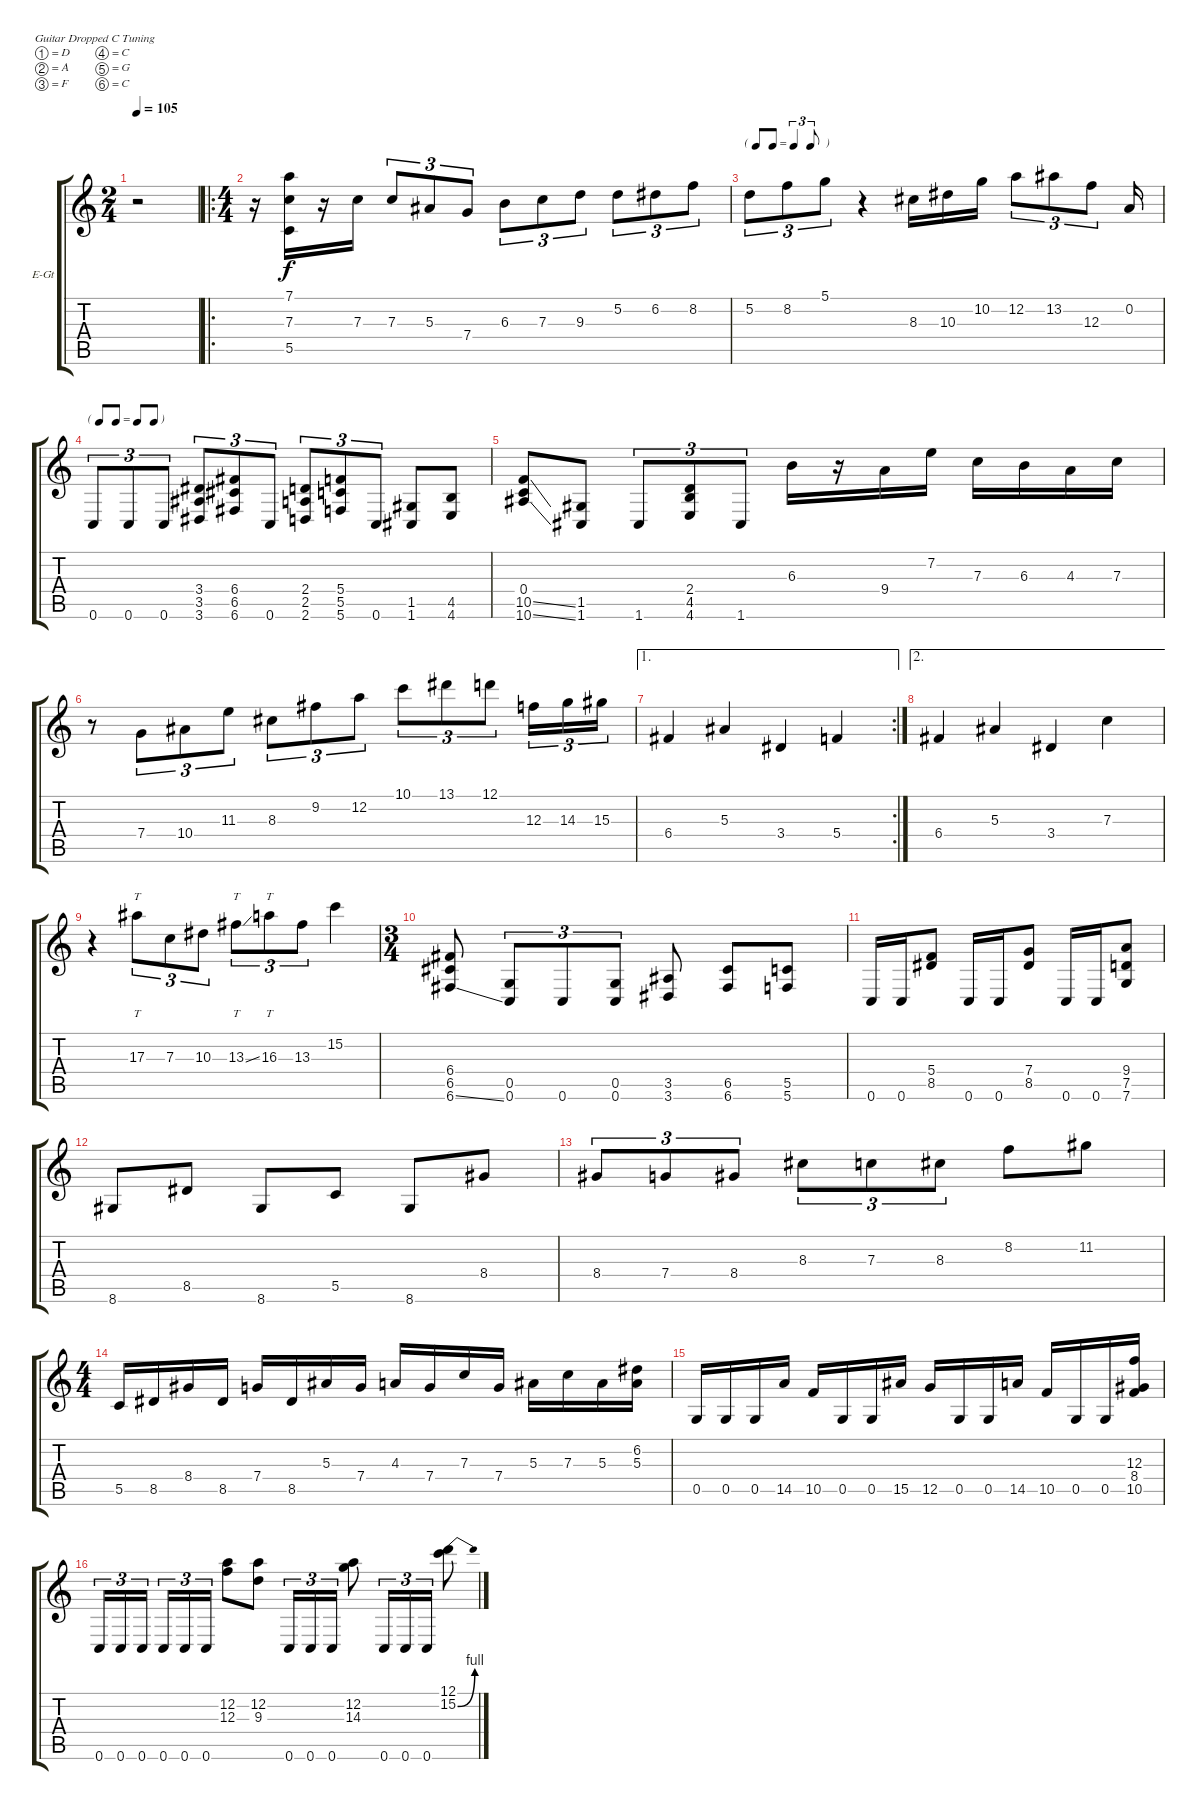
\bracketExtendMode groupsimilarinstruments
\firstSystemTrackNameOrientation horizontal
\otherSystemsTrackNameOrientation horizontal
\track ("Brendan" "E-Gt") {instrument distortionguitar}
\staff {score tabs}
\tuning (D4 A3 F3 C3 G2 C2)
\ts (2 4)
\beaming (8 2 2 2 2)
\tempo 105
\clef g2
\ks c
r.2{dy f instrument distortionguitar} |
\ro
\ts (4 4)
\beaming (8 2 2 2 2)
r.16 (7.1 7.3 5.5).16 r.16{beam split} 7.3.16 7.3.8{tu (3 2)} 5.3.8{tu (3 2)} 7.4.8{tu (3 2)} 6.3.8{tu (3 2)} 7.3.8{tu (3 2)} 9.3.8{tu (3 2)} 5.2.8{tu (3 2)} 6.2.8{tu (3 2)} 8.2.8{tu (3 2)} |
\tf triplet8th
5.2.8{tu (3 2)} 8.2.8{tu (3 2)} 5.1.8{tu (3 2)} r.4 8.3.16 10.3.16 10.2.16 12.2.8{tu (3 2)} 13.2.8{tu (3 2)} 12.3.8{tu (3 2)} 0.2.16 |
\tf none
0.6.8{tu (3 2)} 0.6.8{tu (3 2)} 0.6.8{tu (3 2)} (3.4 3.5 3.6).8{tu (3 2)} (6.4 6.5 6.6).8{tu (3 2)} 0.6.8{tu (3 2)} (2.4 2.5 2.6).8{tu (3 2)} (5.4 5.5 5.6).8{tu (3 2)} 0.6.8{tu (3 2)} (1.5 1.6).8 (4.5 4.6).8 |
(0.4 10.5{ss} 10.6{ss}).8 (1.5 1.6).8 1.6.8{tu (3 2)} (2.4 4.5 4.6).8{tu (3 2)} 1.6.8{tu (3 2)} 6.3.16 r.16 9.4.16 7.2.16 7.3.16 6.3.16 4.3.16 7.3.16 |
r.8 7.4.8{tu (3 2)} 10.4.8{tu (3 2)} 11.3.8{tu (3 2)} 8.3.8{tu (3 2)} 9.2.8{tu (3 2)} 12.2.8{tu (3 2)} 10.1.8{tu (3 2)} 13.1.8{tu (3 2)} 12.1.8{tu (3 2)} 12.3.16{tu (3 2)} 14.3.16{tu (3 2)} 15.3.16{tu (3 2)} |
\ae 1
\rc 2
6.4.4 5.3.4 3.4.4 5.4.4 |
\ae 2
6.4.4 5.3.4 3.4.4 7.3.4 |
r.4 17.3.8{tt tu (3 2)} 7.3.8{tu (3 2)} 10.3.8{tu (3 2)} 13.3{ss}.8{tt tu (3 2)} 16.3.8{tt tu (3 2)} 13.3.8{tu (3 2)} 15.2.4 |
\ts (3 4)
\beaming (8 2 2 2 2)
(6.4 6.5 6.6{ss}).8 (0.5 0.6).8{tu (3 2)} 0.6.8{tu (3 2)} (0.5 0.6).8{tu (3 2)} (3.5 3.6).8 (6.5 6.6).8 (5.5 5.6).8 |
0.6.16 0.6.16 (5.4 8.5).8 0.6.16 0.6.16 (7.4 8.5).8 0.6.16 0.6.16 (9.4 7.5 7.6).8 |
8.6.8 8.5.8 8.6.8 5.5.8 8.6.8 8.4.8 |
8.4.8{tu (3 2)} 7.4.8{tu (3 2)} 8.4.8{tu (3 2)} 8.3.8{tu (3 2)} 7.3.8{tu (3 2)} 8.3.8{tu (3 2)} 8.2.8 11.2.8 |
\ts (4 4)
\beaming (8 2 2 2 2)
5.5.16 8.5.16 8.4.16 8.5.16 7.4.16 8.5.16 5.3.16 7.4.16 4.3.16 7.4.16 7.3.16 7.4.16 5.3.16 7.3.16 5.3.16 (6.2 5.3).16 |
0.5.16 0.5.16 0.5.16 14.5.16 10.5.16 0.5.16 0.5.16 15.5.16 12.5.16 0.5.16 0.5.16 14.5.16 10.5.16 0.5.16 0.5.16 (12.3 8.4 10.5).16 |
0.6.16{tu (3 2)} 0.6.16{tu (3 2)} 0.6.16{tu (3 2)} 0.6.16{tu (3 2)} 0.6.16{tu (3 2)} 0.6.16{tu (3 2)} (12.2 12.3).8 (12.2 9.3).8 0.6.16{tu (3 2)} 0.6.16{tu (3 2)} 0.6.16{tu (3 2)} (12.2 14.3).8 0.6.16{tu (3 2)} 0.6.16{tu (3 2)} 0.6.16{tu (3 2)} (12.1 15.2{be (bend 0 0 60 4)}).8
